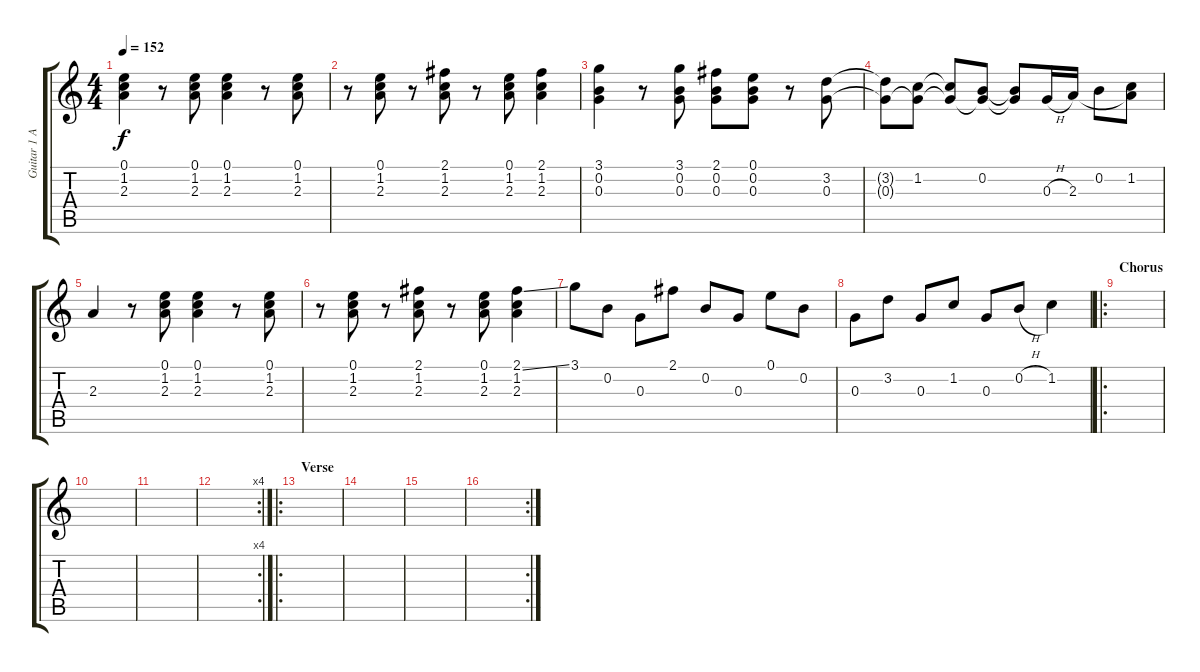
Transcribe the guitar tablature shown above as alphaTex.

\track ("Guitar 1 Acoustic" "Guitar 1 A") {instrument acousticguitarsteel}
\staff {score tabs}
\tuning (E4 B3 G3 D3 A2 E2) {hide}
\ts (4 4)
\tempo 152
\clef g2
\ks c
(0.1 1.2 2.3).4{dy f instrument acousticguitarsteel} r.8 (0.1 1.2 2.3).8 (0.1 1.2 2.3).4 r.8 (0.1 1.2 2.3).8 |
r.8 (0.1 1.2 2.3).8 r.8 (2.1 1.2 2.3).8 r.8 (0.1 1.2 2.3).8 (2.1 1.2 2.3).4 |
(3.1 0.2 0.3).4 r.8 (3.1 0.2 0.3).8 (2.1 0.2 0.3).8 (0.1 0.2 0.3).8 r.8 (3.2 0.3).8 |
(3.2{t} 0.3{t}).8 (1.2 0.3{t}).8 (1.2{t} 0.3{t}).8 (0.2 0.3{t}).8 (0.2{t} 0.3{t}).8 0.3{h}.16 2.3.16 0.2.8 (1.2 2.3{t}).8 |
2.3.4 r.8 (0.1 1.2 2.3).8 (0.1 1.2 2.3).4 r.8 (0.1 1.2 2.3).8 |
r.8 (0.1 1.2 2.3).8 r.8 (2.1 1.2 2.3).8 r.8 (0.1 1.2 2.3).8 (2.1{ss} 1.2 2.3).4 |
3.1.8 0.2.8 0.3.8 2.1.8 0.2.8 0.3.8 0.1.8 0.2.8 |
0.3.8 3.2.8 0.3.8 1.2.8 0.3.8 0.2{h}.8 1.2.4 |
\ro
\section ("" "Chorus")
|
|
|
\rc 4
|
\ro
\section ("" "Verse")
|
|
|
\rc 2
